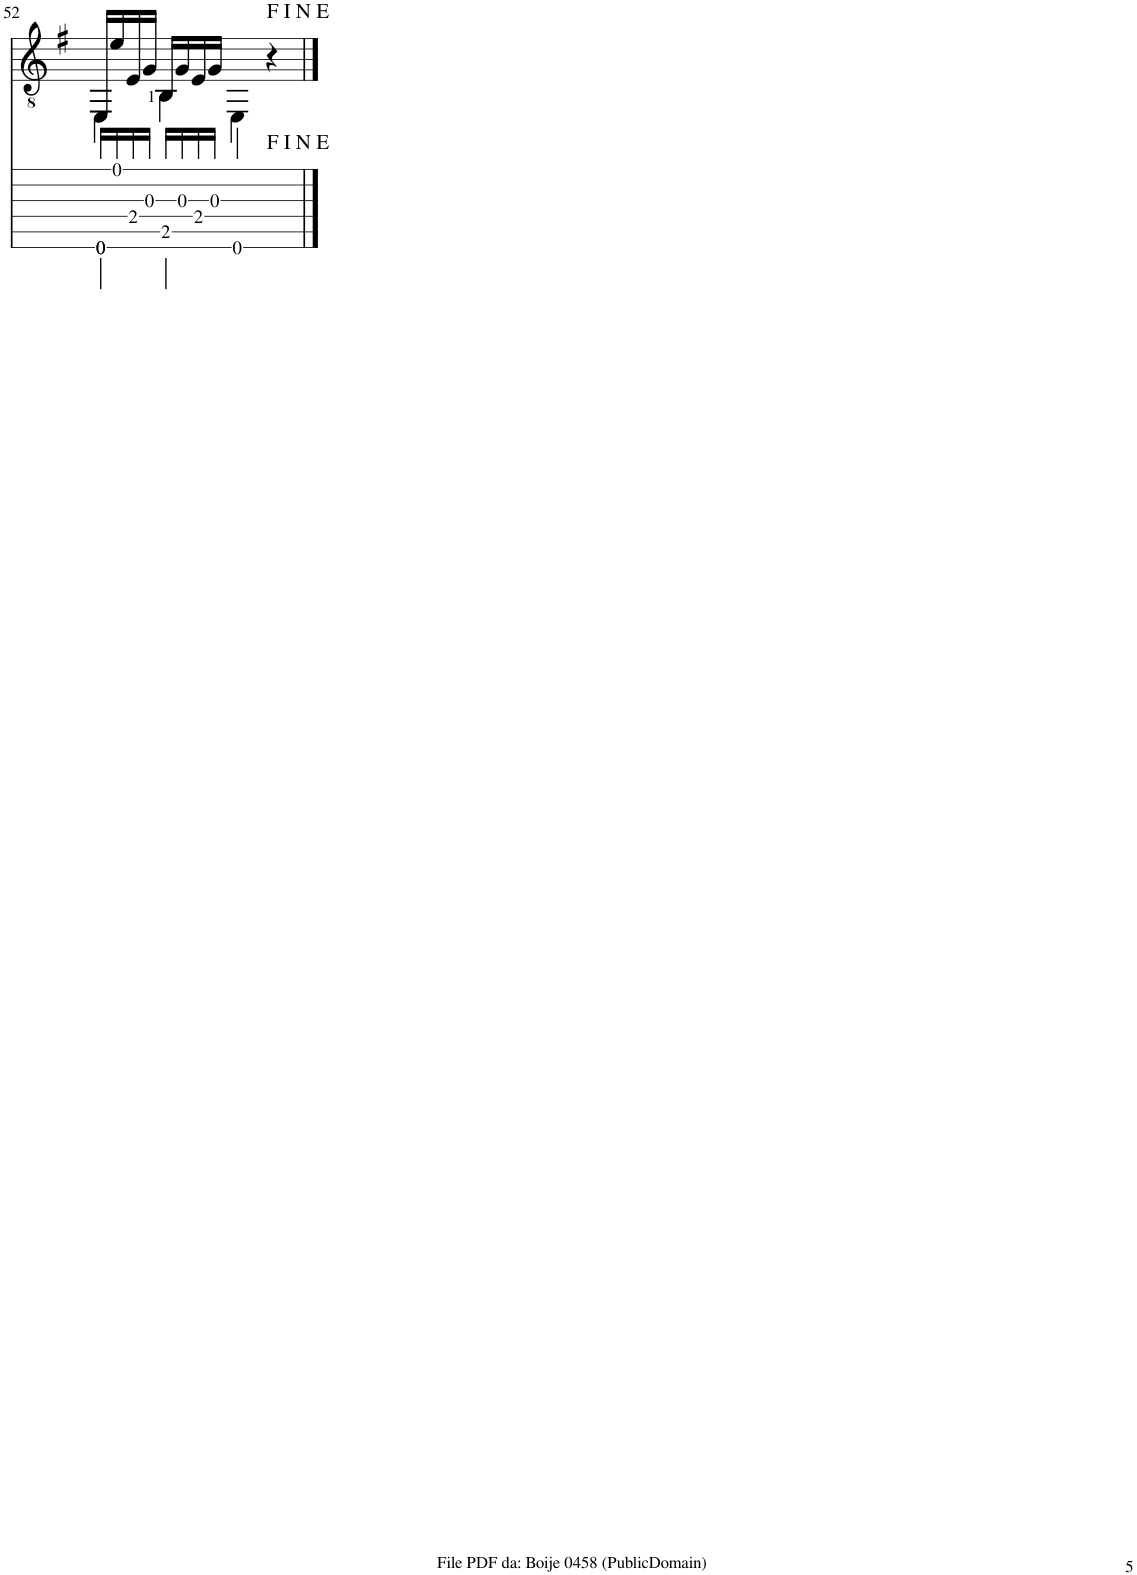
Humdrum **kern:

**kern	**kern
*part2	*part1
*staff2	*staff1
*I"Chitarra classica (Intavolatura)	*I"Guitar
!!LO:PB:g=z
*	*clefGv2
*k[f#]	*k[f#]
*M4/4	*M4/4
*met(c)	*met(c)
=52	=52
*^	*^
16EE/LL	4EE\	16EE/LL	4EE\
16e/	.	16e/	.
16E/	.	16E/	.
16G/JJ	.	16G/JJ	.
16BB/LL	4BB\	16BB/LL	4BB\
16G/	.	16G/	.
16E/	.	16E/	.
16G/JJ	.	16G/JJ	.
4EE/	2ryy	4EE\	2ryy
4r	.	4r	.
*v	*v	*	*
*	*v	*v
==	==
*-	*-
